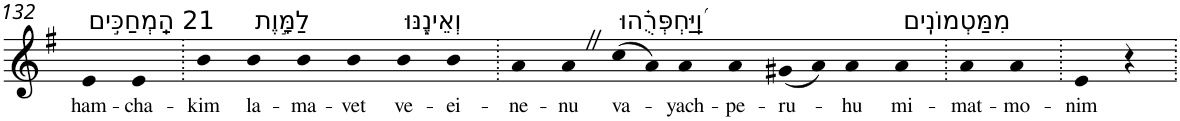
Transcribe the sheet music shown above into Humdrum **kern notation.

**kern	**text
*part1	*part1
*staff1	*staff1
*I"Piano	*
*I'Pno	*
!!LO:PB:g=z
*clefG2	*
*k[f#]	*
*G:	*
=132	=132
!LO:TX:a:t=21 הַֽמְחַכִּ֣ים	!
!	!LO:LY:b
4e	ham-
!	!LO:LY:b
4e	-cha-
=133.	=133.
!	!LO:LY:b
4b	-kim
!LO:TX:a:t=לַמָּ֣וֶת	!
!	!LO:LY:b
4b	la-
!	!LO:LY:b
4b	-ma-
!	!LO:LY:b
4b	-vet
!LO:TX:a:t=וְאֵינֶ֑נּוּ	!
!	!LO:LY:b
4b	ve-
!	!LO:LY:b
4b	-ei-
=134.	=134.
!	!LO:LY:b
4a	-ne-
!	!LO:LY:b
4aZ	-nu
!LO:TX:a:t=וַֽ֝יַּחְפְּרֻ֗הוּ	!
!	!LO:LY:b
(8cc	va-
8a)	.
!	!LO:LY:b
4a	-yach-
!	!LO:LY:b
4a	-pe-
!	!LO:LY:b
(8g#X	-ru-
8a)	.
!	!LO:LY:b
4a	-hu
!LO:TX:a:t=מִמַּטְמוֹנִֽים	!
!	!LO:LY:b
4a	mi-
=135.	=135.
!	!LO:LY:b
4a	-mat-
!	!LO:LY:b
4a	-mo-
=136.	=136.
!	!LO:LY:b
4e	-nim
4r	.
=.	=.
*-	*-
